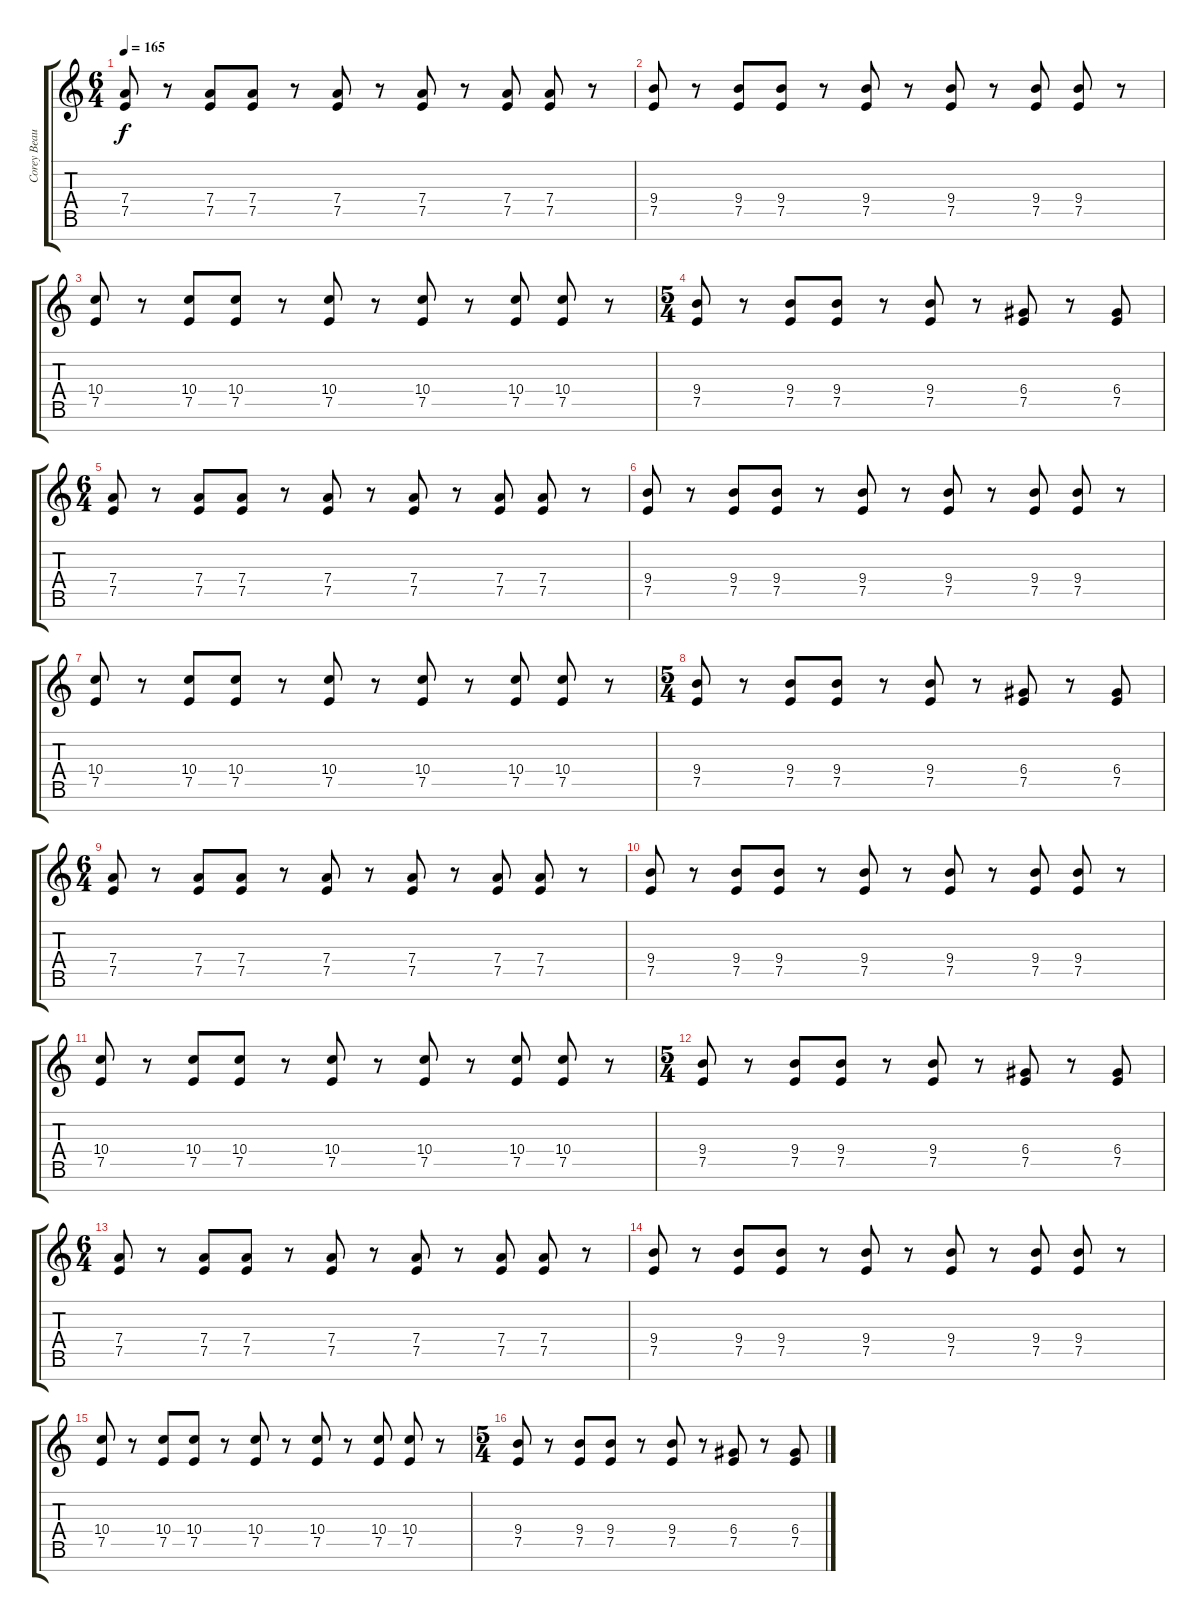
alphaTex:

\track ("Corey Beaulieu" "Corey Beau") {instrument distortionguitar}
\staff {score tabs}
\tuning (E4 B3 G3 D3 A2 E2 B1) {hide}
\ts (6 4)
\tempo 165
\clef g2
\ks c
(7.4 7.5).8{dy f} r.8 (7.4 7.5).8 (7.4 7.5).8 r.8 (7.4 7.5).8 r.8 (7.4 7.5).8 r.8 (7.4 7.5).8 (7.4 7.5).8 r.8 |
(9.4 7.5).8 r.8 (9.4 7.5).8 (9.4 7.5).8 r.8 (9.4 7.5).8 r.8 (9.4 7.5).8 r.8 (9.4 7.5).8 (9.4 7.5).8 r.8 |
(10.4 7.5).8 r.8 (10.4 7.5).8 (10.4 7.5).8 r.8 (10.4 7.5).8 r.8 (10.4 7.5).8 r.8 (10.4 7.5).8 (10.4 7.5).8 r.8 |
\ts (5 4)
(9.4 7.5).8 r.8 (9.4 7.5).8 (9.4 7.5).8 r.8 (9.4 7.5).8 r.8 (6.4 7.5).8 r.8 (6.4 7.5).8 |
\ts (6 4)
(7.4 7.5).8 r.8 (7.4 7.5).8 (7.4 7.5).8 r.8 (7.4 7.5).8 r.8 (7.4 7.5).8 r.8 (7.4 7.5).8 (7.4 7.5).8 r.8 |
(9.4 7.5).8 r.8 (9.4 7.5).8 (9.4 7.5).8 r.8 (9.4 7.5).8 r.8 (9.4 7.5).8 r.8 (9.4 7.5).8 (9.4 7.5).8 r.8 |
(10.4 7.5).8 r.8 (10.4 7.5).8 (10.4 7.5).8 r.8 (10.4 7.5).8 r.8 (10.4 7.5).8 r.8 (10.4 7.5).8 (10.4 7.5).8 r.8 |
\ts (5 4)
(9.4 7.5).8 r.8 (9.4 7.5).8 (9.4 7.5).8 r.8 (9.4 7.5).8 r.8 (6.4 7.5).8 r.8 (6.4 7.5).8 |
\ts (6 4)
(7.4 7.5).8 r.8 (7.4 7.5).8 (7.4 7.5).8 r.8 (7.4 7.5).8 r.8 (7.4 7.5).8 r.8 (7.4 7.5).8 (7.4 7.5).8 r.8 |
(9.4 7.5).8 r.8 (9.4 7.5).8 (9.4 7.5).8 r.8 (9.4 7.5).8 r.8 (9.4 7.5).8 r.8 (9.4 7.5).8 (9.4 7.5).8 r.8 |
(10.4 7.5).8 r.8 (10.4 7.5).8 (10.4 7.5).8 r.8 (10.4 7.5).8 r.8 (10.4 7.5).8 r.8 (10.4 7.5).8 (10.4 7.5).8 r.8 |
\ts (5 4)
(9.4 7.5).8 r.8 (9.4 7.5).8 (9.4 7.5).8 r.8 (9.4 7.5).8 r.8 (6.4 7.5).8 r.8 (6.4 7.5).8 |
\ts (6 4)
(7.4 7.5).8 r.8 (7.4 7.5).8 (7.4 7.5).8 r.8 (7.4 7.5).8 r.8 (7.4 7.5).8 r.8 (7.4 7.5).8 (7.4 7.5).8 r.8 |
(9.4 7.5).8 r.8 (9.4 7.5).8 (9.4 7.5).8 r.8 (9.4 7.5).8 r.8 (9.4 7.5).8 r.8 (9.4 7.5).8 (9.4 7.5).8 r.8 |
(10.4 7.5).8 r.8 (10.4 7.5).8 (10.4 7.5).8 r.8 (10.4 7.5).8 r.8 (10.4 7.5).8 r.8 (10.4 7.5).8 (10.4 7.5).8 r.8 |
\ts (5 4)
(9.4 7.5).8 r.8 (9.4 7.5).8 (9.4 7.5).8 r.8 (9.4 7.5).8 r.8 (6.4 7.5).8 r.8 (6.4 7.5).8
